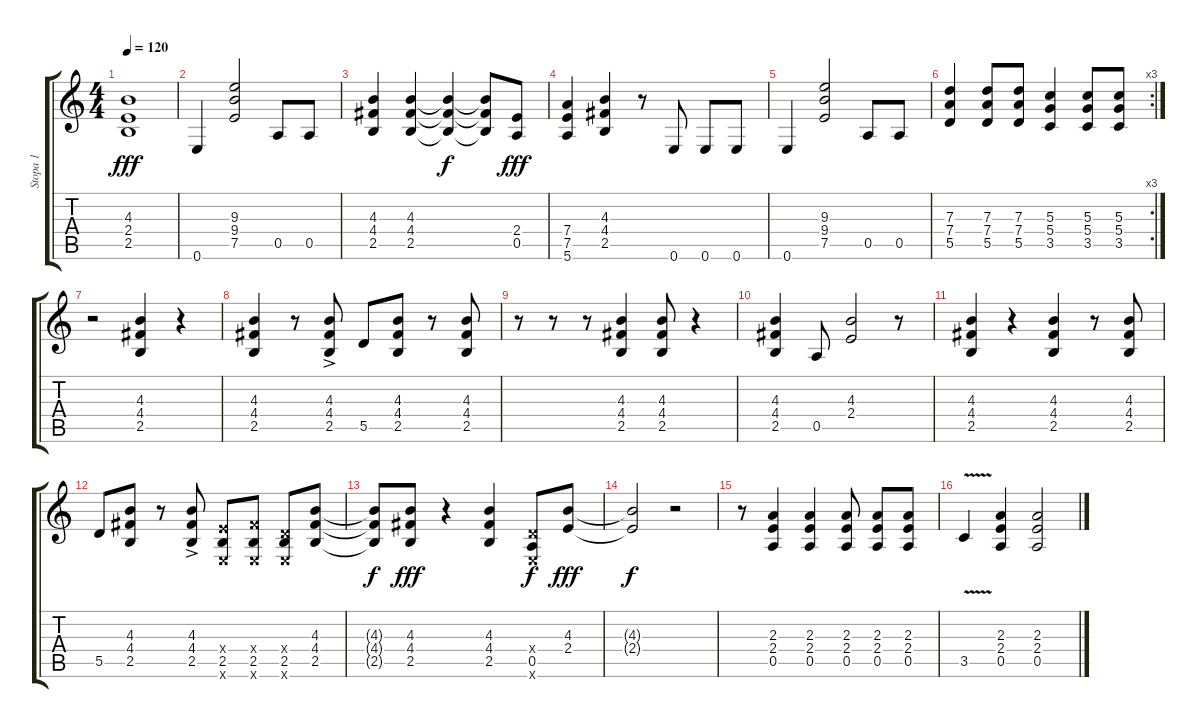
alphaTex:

\track ("Stopa 1" "Stopa 1") {instrument overdrivenguitar}
\staff {score tabs}
\tuning (E4 B3 G3 D3 A2 E2) {hide}
\ts (4 4)
\tempo 120
\clef g2
\ks c
(4.3 2.4 2.5).1{dy fff} |
0.6.4 (9.3 9.4 7.5).2 0.5.8 0.5.8 |
(4.3 4.4 2.5).4 (4.3 4.4 2.5).4 (4.3{t} 4.4{t} 2.5{t}).4{dy f} (4.3{t} 4.4{t} 2.5{t}).8 (2.4 0.5).8{dy fff} |
(7.4 7.5 5.6).4 (4.3 4.4 2.5).4 r.8 0.6.8 0.6.8 0.6.8 |
0.6.4 (9.3 9.4 7.5).2 0.5.8 0.5.8 |
\rc 3
(7.3 7.4 5.5).4 (7.3 7.4 5.5).8 (7.3 7.4 5.5).8 (5.3 5.4 3.5).4 (5.3 5.4 3.5).8 (5.3 5.4 3.5).8 |
r.2 (4.3 4.4 2.5).4 r.4 |
(4.3 4.4 2.5).4 r.8 (4.3 4.4{ac} 2.5).8 5.5.8 (4.3 4.4 2.5).8 r.8 (4.3 4.4 2.5).8 |
r.8 r.8 r.8 (4.3 4.4 2.5).4 (4.3 4.4 2.5).8 r.4 |
(4.3 4.4 2.5).4 0.5.8 (4.3 2.4).2 r.8 |
(4.3 4.4 2.5).4 r.4 (4.3 4.4 2.5).4 r.8 (4.3 4.4 2.5).8 |
5.5.8 (4.3 4.4 2.5).8 r.8 (4.3 4.4{ac} 2.5).8 (2.4{x} 2.5 0.6{x}).8 (4.4{x} 2.5 0.6{x}).8 (0.4{x} 2.5 0.6{x}).8 (4.3 4.4 2.5).8 |
(4.3{t} 4.4{t} 2.5{t}).8{dy f} (4.3 4.4 2.5).8{dy fff} r.4 (4.3 4.4 2.5).4 (0.4{x} 0.5 0.6{x}).8{dy f} (4.3 2.4).8{dy fff} |
(4.3{t} 2.4{t}).2{dy f} r.2 |
r.8 (2.3 2.4 0.5).4 (2.3 2.4 0.5).4 (2.3 2.4 0.5).8 (2.3 2.4 0.5).8 (2.3 2.4 0.5).8 |
3.5{v}.4 (2.3 2.4 0.5).4 (2.3 2.4 0.5).2
